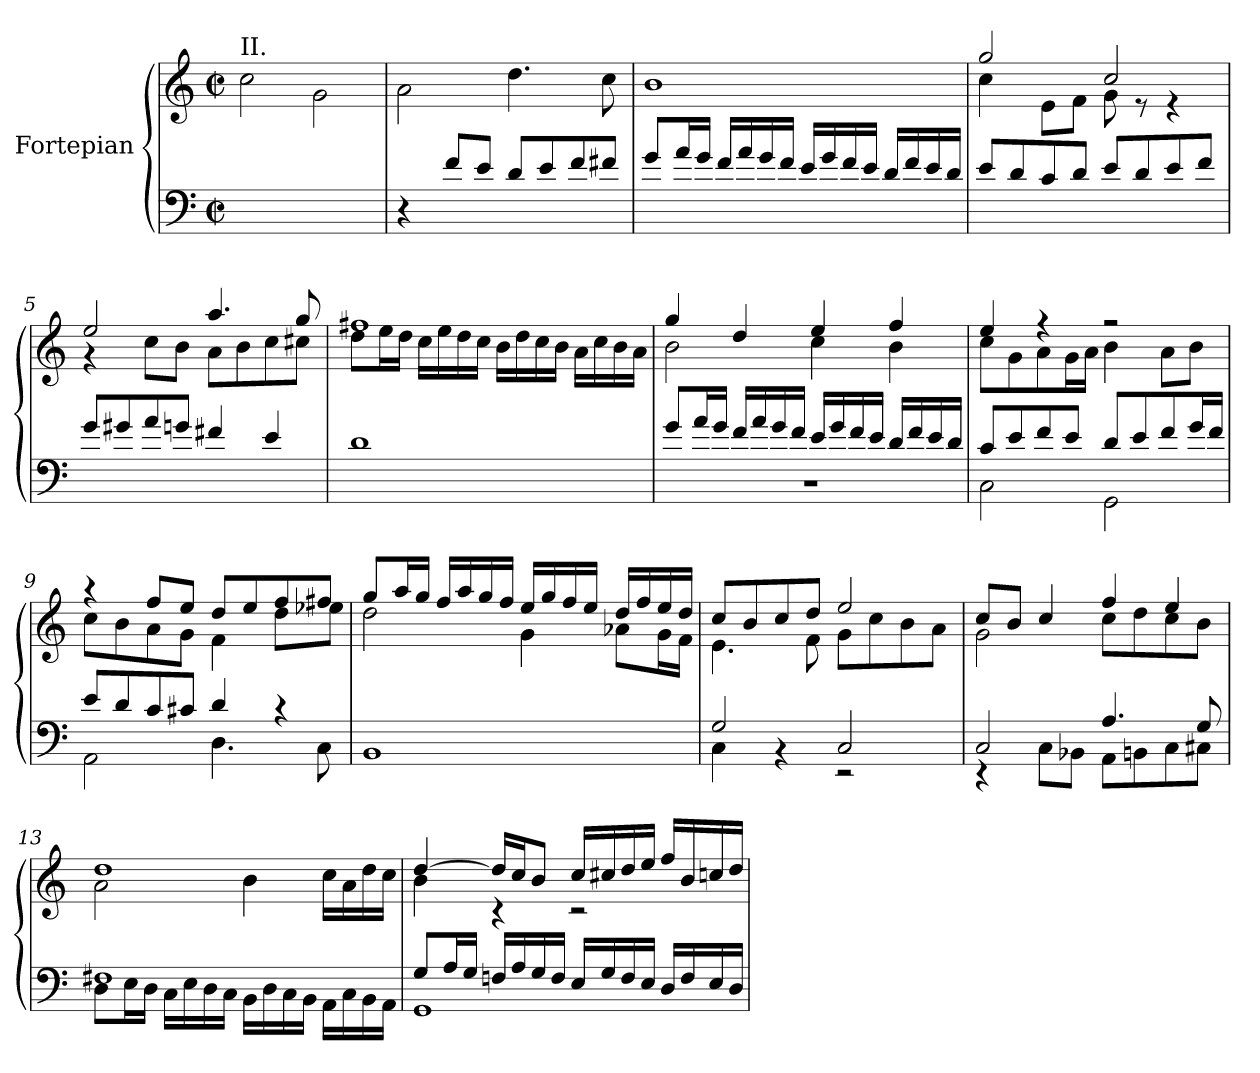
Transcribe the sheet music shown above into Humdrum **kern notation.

**kern	**kern
*part1	*part1
*staff2	*staff1
*I"Fortepian	*
*clefF4	*clefG2
*k[]	*k[]
*M2/2	*M2/2
*met(c|)	*met(c|)
=1	=1
!	!LO:TX:a:t=II.
1ryy	2cc\
.	2g\
=2	=2
4r	2a\
8f/L	.
8e/J	.
8d/L	4.dd\
8e/	.
8f/	.
8f#X/J	8cc\
=3	=3
8g/L	1b
16a/L	.
16g/JJ	.
16f/LL	.
16a/	.
16g/	.
16f/JJ	.
16e/LL	.
16g/	.
16f/	.
16e/JJ	.
16d/LL	.
16f/	.
16e/	.
16d/JJ	.
=4	=4
*	*^
8e/L	2gg/	4cc\
8d/	.	.
8c/	.	8e\L
8d/J	.	8f\J
8e/L	2cc/	8g\
8d/	.	8r
8e/	.	4r
8f/J	.	.
=5	=5	=5
8g/L	2ee/	4r
8g#X/	.	.
8a/	.	8cc\L
8gn/J	.	8b\J
4f#X/	4.aa/	8a\L
.	.	8b\
4e/	.	8cc\
.	8gg/	8cc#X\J
=6	=6	=6
1d	1ff#X	8dd\L
.	.	16ee\L
.	.	16dd\JJ
.	.	16cc\LL
.	.	16ee\
.	.	16dd\
.	.	16cc\JJ
.	.	16b\LL
.	.	16dd\
.	.	16cc\
.	.	16b\JJ
.	.	16a\LL
.	.	16cc\
.	.	16b\
.	.	16a\JJ
=7	=7	=7
*^	*	*
8g/L	1r	4gg/	2b\
16a/L	.	.	.
16g/JJ	.	.	.
16f/LL	.	4dd/	.
16a/	.	.	.
16g/	.	.	.
16f/JJ	.	.	.
16e/LL	.	4ee/	4cc\
16g/	.	.	.
16f/	.	.	.
16e/JJ	.	.	.
16d/LL	.	4ff/	4b\
16f/	.	.	.
16e/	.	.	.
16d/JJ	.	.	.
=8	=8	=8	=8
8c/L	2C\	4ee/	8cc\L
8e/	.	.	8g\
8f/	.	4r	8a\
8e/J	.	.	16g\L
.	.	.	16a\JJ
8d/L	2GG\	2r	4b\
8e/	.	.	.
8f/	.	.	8a\L
16g/L	.	.	8b\J
16f/JJ	.	.	.
=9	=9	=9	=9
8e/L	2AA\	4r	8cc\L
8d/	.	.	8b\
8c/	.	8ff/L	8a\
8c#X/J	.	8ee/J	8g\J
4d/	4.D\	8dd/L	4f\
.	.	8ee/	.
4rc	.	8ff/	8dd\L
.	8C\	8ff#X/J	8ee-X\J
*v	*v	*	*
=10	=10	=10
1BB	8gg/L	2dd\
.	16aa/L	.
.	16gg/JJ	.
.	16ff/LL	.
.	16aa/	.
.	16gg/	.
.	16ff/JJ	.
.	16ee/LL	4g\
.	16gg/	.
.	16ff/	.
.	16ee/JJ	.
.	16dd/LL	8a-X\L
.	16ff/	.
.	16ee/	16g\L
.	16dd/JJ	16f\JJ
=11	=11	=11
*^	*	*
2G/	4C\	8cc/L	4.e\
.	.	8b/	.
.	4r	8cc/	.
.	.	8dd/J	8f\
2C/	2r	2ee/	8g\L
.	.	.	8cc\
.	.	.	8b\
.	.	.	8a\J
=12	=12	=12	=12
2C/	4r	8cc/L	2g\
.	.	8b/J	.
.	8C\L	4cc/	.
.	8BB-X\J	.	.
4.A/	8AA\L	4ff/	8cc\L
.	8BBn\	.	8dd\
.	8C\	4ee/	8cc\
8G/	8C#X\J	.	8b\J
=13	=13	=13	=13
1F#X	8D\L	1dd	2a\
.	16E\L	.	.
.	16D\JJ	.	.
.	16C\LL	.	.
.	16E\	.	.
.	16D\	.	.
.	16C\JJ	.	.
.	16BB\LL	.	4b\
.	16D\	.	.
.	16C\	.	.
.	16BB\JJ	.	.
.	16AA\LL	.	16cc\LL
.	16C\	.	16a\
.	16BB\	.	16dd\
.	16AA\JJ	.	16cc\JJ
=14	=14	=14	=14
8G/L	1GG	[4dd/	4b\
16A/L	.	.	.
16G/JJ	.	.	.
16Fn/LL	.	16dd/LL]	4r
16A/	.	16cc/J	.
16G/	.	8b/J	.
16F/JJ	.	.	.
16E/LL	.	16cc/LL	2r
16G/	.	16cc#X/	.
16F/	.	16dd/	.
16E/JJ	.	16ee/JJ	.
16D/LL	.	16ff/LL	.
16F/	.	16b/	.
16E/	.	16ccn/	.
16D/JJ	.	16dd/JJ	.
*v	*v	*	*
*	*v	*v
=	=
*-	*-
